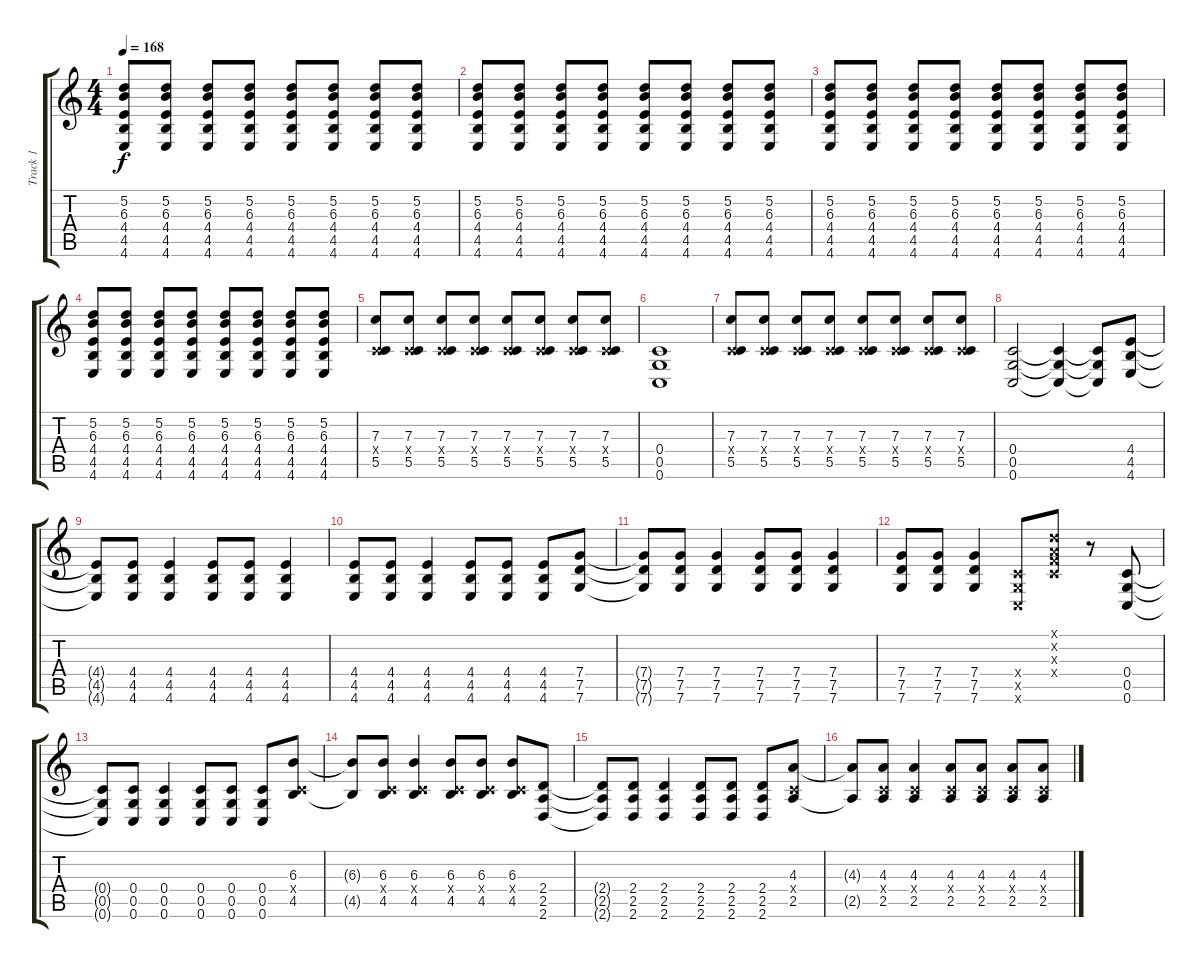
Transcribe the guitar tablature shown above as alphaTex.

\track ("Track 1" "Track 1") {instrument distortionguitar}
\staff {score tabs}
\tuning (D4 A3 F3 C3 G2 C2) {hide}
\ts (4 4)
\section ("" "")
\tempo 168
\clef g2
\ks c
(5.2 6.3 4.4 4.5 4.6).8{dy f instrument distortionguitar} (5.2 6.3 4.4 4.5 4.6).8 (5.2 6.3 4.4 4.5 4.6).8 (5.2 6.3 4.4 4.5 4.6).8 (5.2 6.3 4.4 4.5 4.6).8 (5.2 6.3 4.4 4.5 4.6).8 (5.2 6.3 4.4 4.5 4.6).8 (5.2 6.3 4.4 4.5 4.6).8 |
(5.2 6.3 4.4 4.5 4.6).8 (5.2 6.3 4.4 4.5 4.6).8 (5.2 6.3 4.4 4.5 4.6).8 (5.2 6.3 4.4 4.5 4.6).8 (5.2 6.3 4.4 4.5 4.6).8 (5.2 6.3 4.4 4.5 4.6).8 (5.2 6.3 4.4 4.5 4.6).8 (5.2 6.3 4.4 4.5 4.6).8 |
(5.2 6.3 4.4 4.5 4.6).8 (5.2 6.3 4.4 4.5 4.6).8 (5.2 6.3 4.4 4.5 4.6).8 (5.2 6.3 4.4 4.5 4.6).8 (5.2 6.3 4.4 4.5 4.6).8 (5.2 6.3 4.4 4.5 4.6).8 (5.2 6.3 4.4 4.5 4.6).8 (5.2 6.3 4.4 4.5 4.6).8 |
(5.2 6.3 4.4 4.5 4.6).8 (5.2 6.3 4.4 4.5 4.6).8 (5.2 6.3 4.4 4.5 4.6).8 (5.2 6.3 4.4 4.5 4.6).8 (5.2 6.3 4.4 4.5 4.6).8 (5.2 6.3 4.4 4.5 4.6).8 (5.2 6.3 4.4 4.5 4.6).8 (5.2 6.3 4.4 4.5 4.6).8 |
(7.3 0.4{x} 5.5).8 (7.3 0.4{x} 5.5).8 (7.3 0.4{x} 5.5).8 (7.3 0.4{x} 5.5).8 (7.3 0.4{x} 5.5).8 (7.3 0.4{x} 5.5).8 (7.3 0.4{x} 5.5).8 (7.3 0.4{x} 5.5).8 |
(0.4 0.5 0.6).1 |
(7.3 0.4{x} 5.5).8 (7.3 0.4{x} 5.5).8 (7.3 0.4{x} 5.5).8 (7.3 0.4{x} 5.5).8 (7.3 0.4{x} 5.5).8 (7.3 0.4{x} 5.5).8 (7.3 0.4{x} 5.5).8 (7.3 0.4{x} 5.5).8 |
(0.4 0.5 0.6).2 (0.4{t} 0.5{t} 0.6{t}).4 (0.4{t} 0.5{t} 0.6{t}).8 (4.4 4.5 4.6).8 |
(4.4{t} 4.5{t} 4.6{t}).8 (4.4 4.5 4.6).8 (4.4 4.5 4.6).4 (4.4 4.5 4.6).8 (4.4 4.5 4.6).8 (4.4 4.5 4.6).4 |
(4.4 4.5 4.6).8 (4.4 4.5 4.6).8 (4.4 4.5 4.6).4 (4.4 4.5 4.6).8 (4.4 4.5 4.6).8 (4.4 4.5 4.6).8 (7.4 7.5 7.6).8 |
(7.4{t} 7.5{t} 7.6{t}).8 (7.4 7.5 7.6).8 (7.4 7.5 7.6).4 (7.4 7.5 7.6).8 (7.4 7.5 7.6).8 (7.4 7.5 7.6).4 |
(7.4 7.5 7.6).8 (7.4 7.5 7.6).8 (7.4 7.5 7.6).4 (0.4{x} 0.5{x} 0.6{x}).8 (0.1{x} 0.2{x} 0.3{x} 0.4{x}).8 r.8 (0.4 0.5 0.6).8 |
(0.4{t} 0.5{t} 0.6{t}).8 (0.4 0.5 0.6).8 (0.4 0.5 0.6).4 (0.4 0.5 0.6).8 (0.4 0.5 0.6).8 (0.4 0.5 0.6).8 (6.3 0.4{x} 4.5).8 |
(6.3{t} 4.5{t}).8 (6.3 0.4{x} 4.5).8 (6.3 0.4{x} 4.5).4 (6.3 0.4{x} 4.5).8 (6.3 0.4{x} 4.5).8 (6.3 0.4{x} 4.5).8 (2.4 2.5 2.6).8 |
(2.4{t} 2.5{t} 2.6{t}).8 (2.4 2.5 2.6).8 (2.4 2.5 2.6).4 (2.4 2.5 2.6).8 (2.4 2.5 2.6).8 (2.4 2.5 2.6).8 (4.3 0.4{x} 2.5).8 |
(4.3{t} 2.5{t}).8 (4.3 0.4{x} 2.5).8 (4.3 0.4{x} 2.5).4 (4.3 0.4{x} 2.5).8 (4.3 0.4{x} 2.5).8 (4.3 0.4{x} 2.5).8 (4.3 0.4{x} 2.5).8
